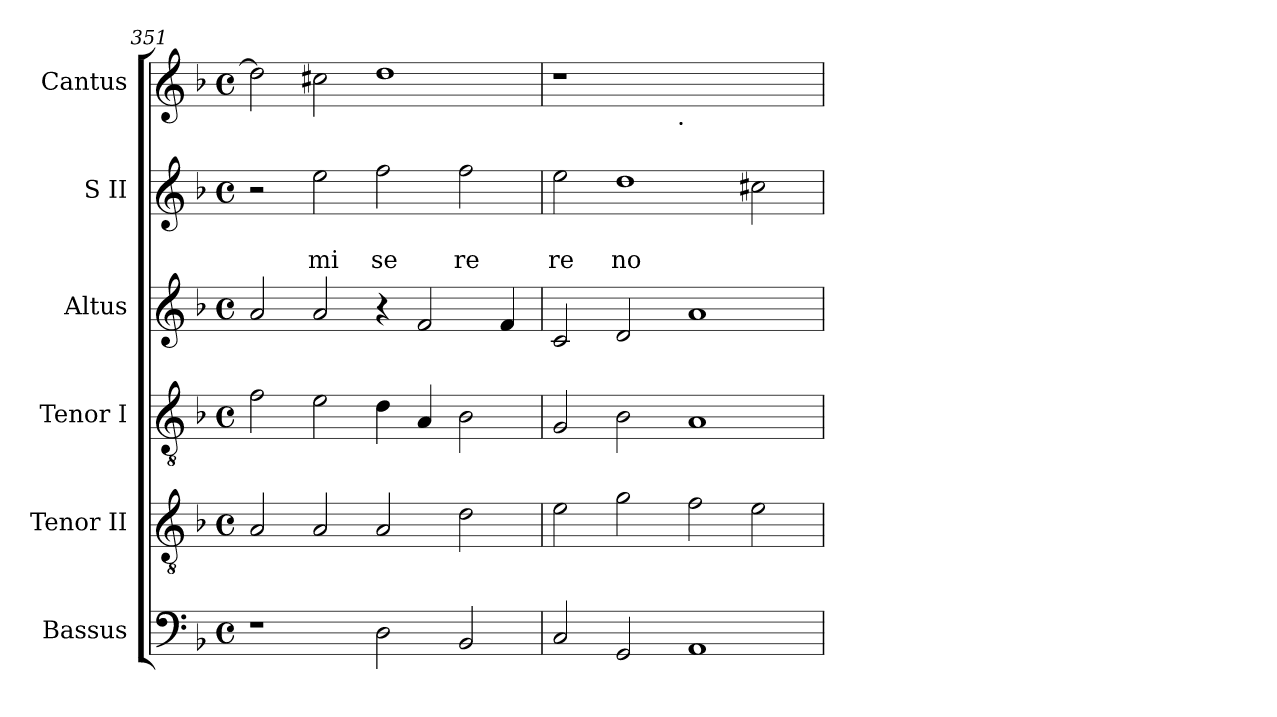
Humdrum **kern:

**kern	**kern	**kern	**kern	**kern	**text	**text	**kern
*part6	*part5	*part4	*part3	*part2	*part2	*part2	*part1
*staff6	*staff5	*staff4	*staff3	*staff2	*staff2	*staff2	*staff1
*I"Bassus	*I"Tenor II	*I"Tenor I	*I"Altus	*I"S II	*	*	*I"Cantus
*I'B	*I'T II	*I'T I	*I'A	*	*	*	*
*clefF4	*clefGv2	*clefGv2	*clefG2	*clefG2	*	*	*clefG2
*k[b-]	*k[b-]	*k[b-]	*k[b-]	*k[b-]	*	*	*k[b-]
*F:	*F:	*F:	*F:	*F:	*	*	*F:
*M4/4	*M4/4	*M4/4	*M4/4	*M4/4	*	*	*M4/4
*met(c)	*met(c)	*met(c)	*met(c)	*met(c)	*	*	*met(c)
=351	=351	=351	=351	=351	=351	=351	=351
1r	2A/	2f\	2a/	2r	.	.	2dd\]
!	!	!	!	!	!	!LO:LY:b	!
.	2A/	2e\	2a/	2ee\	.	mi	2cc#\
!	!	!	!	!	!	!LO:LY:b	!
2D\	2A/	4d\	4r	2ff\	.	se	1dd
.	.	4A/	2f/	.	.	.	.
!	!	!	!	!	!	!LO:LY:b	!
2BB-/	2d\	2B-\	.	2ff\	.	re	.
.	.	.	4f/	.	.	.	.
=352	=352	=352	=352	=352	=352	=352	=352
!	!	!	!	!	!	!LO:LY:b	!
*	*	*	*	*	*	*	*^
2C/	2e\	2G/	2c/	2ee\	.	re	1r	2ryy
!	!	!	!	!	!	!LO:LY:b	!	!
2GG/	2g\	2B-\	2d/	1dd	.	no	.	4...ryy
!	!	!	!	!	!	!	!	!LO:TX:b:t=.
.	.	.	.	.	.	.	.	1ryy
1AA	2f\	1A	1a	.	.	.	1ryy	.
.	2e\	.	.	2cc#X\	.	.	.	.
.	.	.	.	.	.	.	.	32ryy
*	*	*	*	*	*	*	*v	*v
=	=	=	=	=	=	=	=
*-	*-	*-	*-	*-	*-	*-	*-
